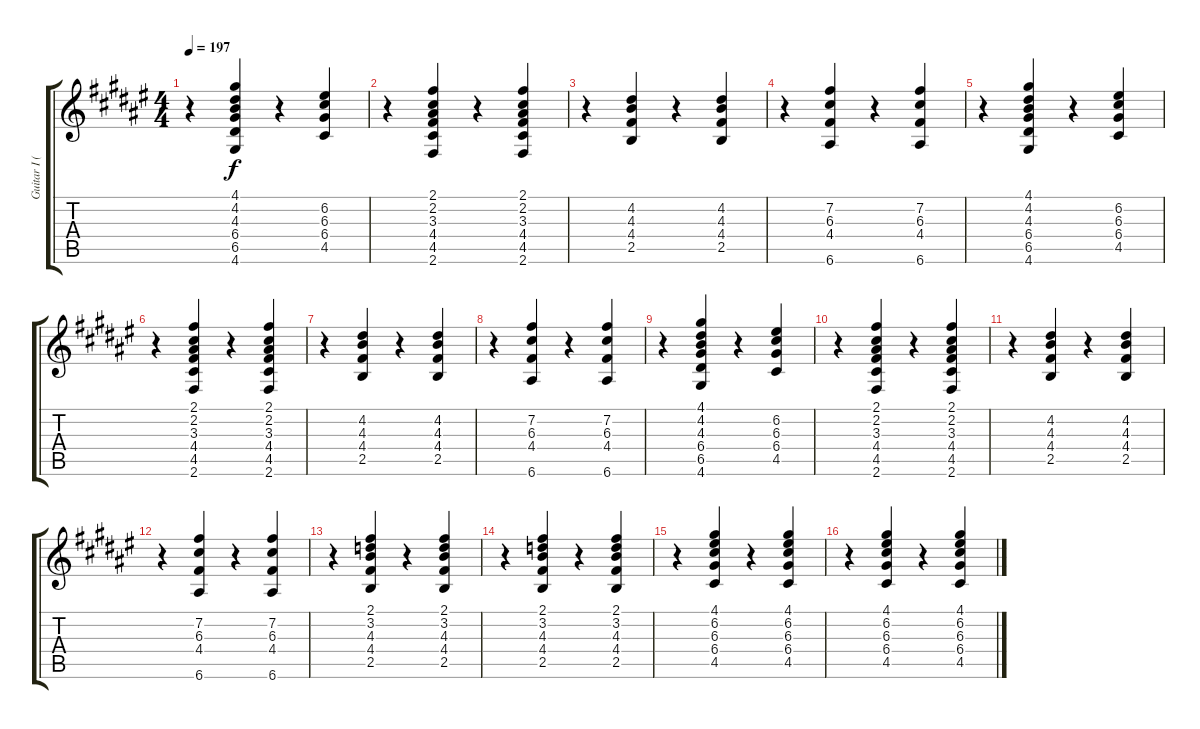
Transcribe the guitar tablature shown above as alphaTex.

\track ("Guitar I (Hirasawa Yui)" "Guitar I (") {instrument overdrivenguitar}
\staff {score tabs}
\tuning (E4 B3 G3 D3 A2 E2) {hide}
\ts (4 4)
\tempo 197
\clef g2
\ks f#
r.4{dy f} (4.1 4.2 4.3 6.4 6.5 4.6).4 r.4 (6.2 6.3 6.4 4.5).4 |
r.4 (2.1 2.2 3.3 4.4 4.5 2.6).4 r.4 (2.1 2.2 3.3 4.4 4.5 2.6).4 |
r.4 (4.2 4.3 4.4 2.5).4 r.4 (4.2 4.3 4.4 2.5).4 |
r.4 (7.2 6.3 4.4 6.6).4 r.4 (7.2 6.3 4.4 6.6).4 |
r.4 (4.1 4.2 4.3 6.4 6.5 4.6).4 r.4 (6.2 6.3 6.4 4.5).4 |
r.4 (2.1 2.2 3.3 4.4 4.5 2.6).4 r.4 (2.1 2.2 3.3 4.4 4.5 2.6).4 |
r.4 (4.2 4.3 4.4 2.5).4 r.4 (4.2 4.3 4.4 2.5).4 |
r.4 (7.2 6.3 4.4 6.6).4 r.4 (7.2 6.3 4.4 6.6).4 |
r.4 (4.1 4.2 4.3 6.4 6.5 4.6).4 r.4 (6.2 6.3 6.4 4.5).4 |
r.4 (2.1 2.2 3.3 4.4 4.5 2.6).4 r.4 (2.1 2.2 3.3 4.4 4.5 2.6).4 |
r.4 (4.2 4.3 4.4 2.5).4 r.4 (4.2 4.3 4.4 2.5).4 |
r.4 (7.2 6.3 4.4 6.6).4 r.4 (7.2 6.3 4.4 6.6).4 |
r.4 (2.1 3.2 4.3 4.4 2.5).4 r.4 (2.1 3.2 4.3 4.4 2.5).4 |
r.4 (2.1 3.2 4.3 4.4 2.5).4 r.4 (2.1 3.2 4.3 4.4 2.5).4 |
r.4 (4.1 6.2 6.3 6.4 4.5).4 r.4 (4.1 6.2 6.3 6.4 4.5).4 |
r.4 (4.1 6.2 6.3 6.4 4.5).4 r.4 (4.1 6.2 6.3 6.4 4.5).4
